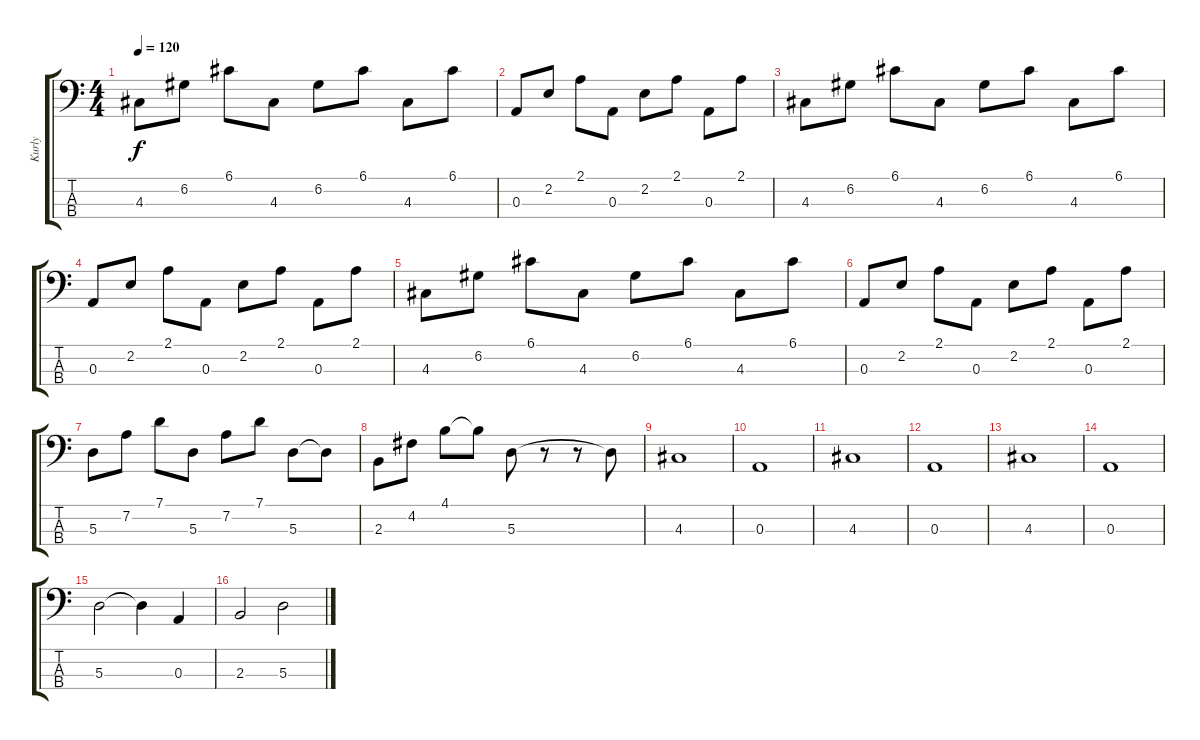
\track ("Kurly" "Kurly") {instrument electricbassfinger}
\staff {score tabs}
\tuning (G2 D2 A1 E1) {hide}
\ts (4 4)
\tempo 120
\clef f4
\ks c
4.3.8{dy f} 6.2.8 6.1.8 4.3.8 6.2.8 6.1.8 4.3.8 6.1.8 |
0.3.8 2.2.8 2.1.8 0.3.8 2.2.8 2.1.8 0.3.8 2.1.8 |
4.3.8 6.2.8 6.1.8 4.3.8 6.2.8 6.1.8 4.3.8 6.1.8 |
0.3.8 2.2.8 2.1.8 0.3.8 2.2.8 2.1.8 0.3.8 2.1.8 |
4.3.8 6.2.8 6.1.8 4.3.8 6.2.8 6.1.8 4.3.8 6.1.8 |
0.3.8 2.2.8 2.1.8 0.3.8 2.2.8 2.1.8 0.3.8 2.1.8 |
5.3.8 7.2.8 7.1.8 5.3.8 7.2.8 7.1.8 5.3.8 5.3{t}.8 |
2.3.8 4.2.8 4.1.8 4.1{t}.8 5.3.8 r.8 r.8 5.3{t}.8 |
4.3.1 |
0.3.1 |
4.3.1 |
0.3.1 |
4.3.1 |
0.3.1 |
5.3.2 5.3{t}.4 0.3.4 |
2.3.2 5.3.2
